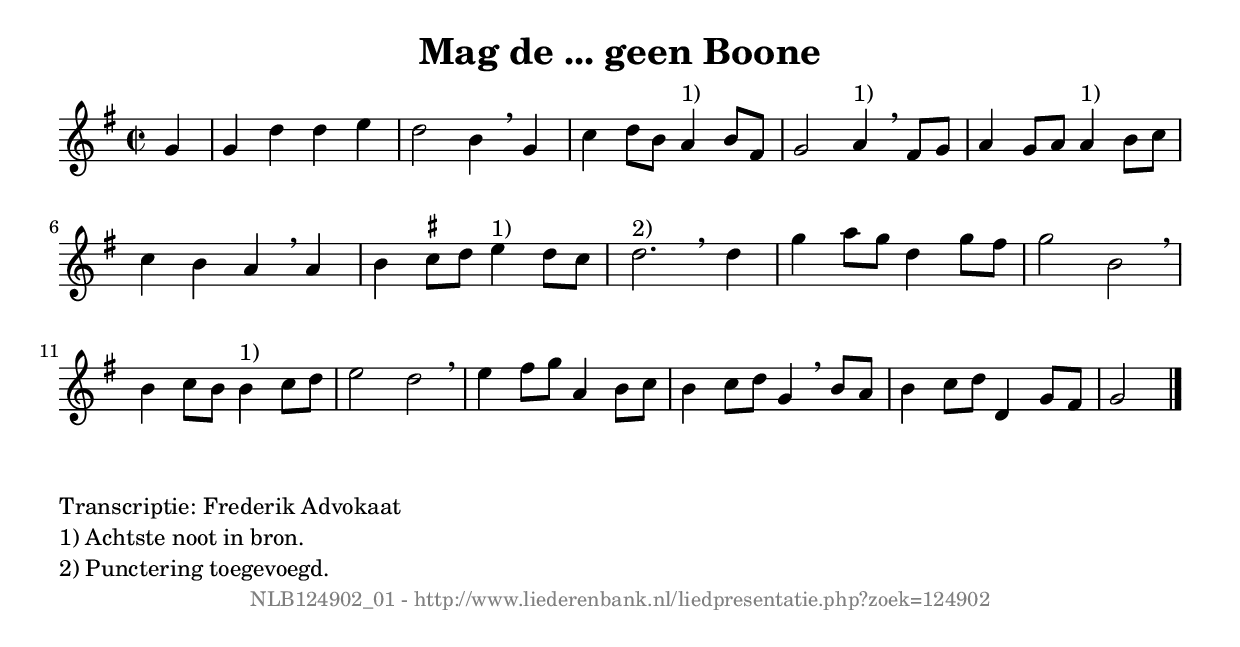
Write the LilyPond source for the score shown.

%
% produced by wce2krn 1.64 (7 June 2014)
%
\version"2.16"
#(append! paper-alist '(("long" . (cons (* 210 mm) (* 2000 mm)))))
#(set-default-paper-size "long")
sb = {\breathe}
mBreak = {\breathe }
bBreak = {\breathe }
x = {\once\override NoteHead #'style = #'cross }
gl=\glissando
itime={\override Staff.TimeSignature #'stencil = ##f }
ficta = {\once\set suggestAccidentals = ##t}
fine = {\once\override Score.RehearsalMark #'self-alignment-X = #1 \mark \markup {\italic{Fine}}}
dc = {\once\override Score.RehearsalMark #'self-alignment-X = #1 \mark \markup {\italic{D.C.}}}
dcf = {\once\override Score.RehearsalMark #'self-alignment-X = #1 \mark \markup {\italic{D.C. al Fine}}}
dcc = {\once\override Score.RehearsalMark #'self-alignment-X = #1 \mark \markup {\italic{D.C. al Coda}}}
ds = {\once\override Score.RehearsalMark #'self-alignment-X = #1 \mark \markup {\italic{D.S.}}}
dsf = {\once\override Score.RehearsalMark #'self-alignment-X = #1 \mark \markup {\italic{D.S. al Fine}}}
dsc = {\once\override Score.RehearsalMark #'self-alignment-X = #1 \mark \markup {\italic{D.S. al Coda}}}
pv = {\set Score.repeatCommands = #'((volta "1"))}
sv = {\set Score.repeatCommands = #'((volta "2"))}
tv = {\set Score.repeatCommands = #'((volta "3"))}
qv = {\set Score.repeatCommands = #'((volta "4"))}
xv = {\set Score.repeatCommands = #'((volta #f))}
\header{ tagline = ""
title = "Mag de ... geen Boone"
}
\score {{
\key g \major
\relative g'
{
\set melismaBusyProperties = #'()
\partial 32*8
\time 2/2
\tempo 4=120
\override Score.MetronomeMark #'transparent = ##t
\override Score.RehearsalMark #'break-visibility = #(vector #t #t #f)
g4 | g d' d e d2 b4 \sb g c d8 b a4^"1)" b8 fis g2 a4^"1)" \mBreak
fis8 g | a4 g8 a a4^"1)" b8 c c4 b a \sb a b \ficta cis8 d e4^"1)" d8 \ficta cis d2.^"2)" \bar ":|" \bBreak
d4 g a8 g d4 g8 fis g2 b, \sb b4 c8 b b4^"1)" c8 d e2 d2 \mBreak \bar "|"
e4 fis8 g a,4 b8 c b4 c8 d g,4 \sb b8 a b4 c8 d d,4 g8 fis g2 \bar "|."
 }}
 \midi { }
 \layout {
            indent = 0.0\cm
}
}
\markup { \wordwrap-string #" 
Transcriptie: Frederik Advokaat

1) Achtste noot in bron.

2) Punctering toegevoegd.
"}
\markup { \vspace #0 } \markup { \with-color #grey \fill-line { \center-column { \smaller "NLB124902_01 - http://www.liederenbank.nl/liedpresentatie.php?zoek=124902" } } }
